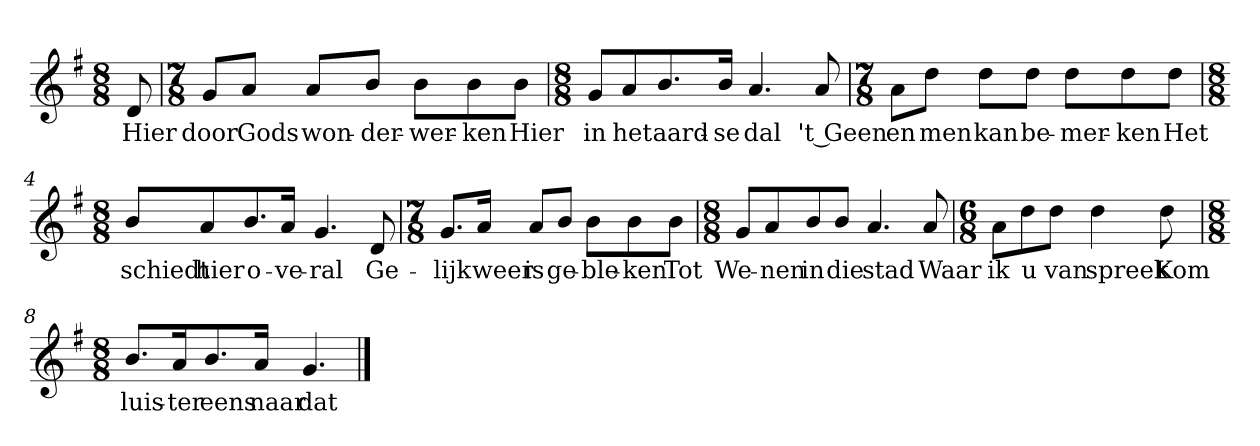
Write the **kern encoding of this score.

**kern	**text
*part1	*part1
*staff1	*staff1
*clefG2	*
*k[f#]	*
*G:	*
*M8/8	*
*MM120	*
=	=
8d	Hier
=1	=1
*M7/8	*
8g/L	door
8a/J	Gods
8a/L	won-
8b/J	-der-
8b\L	-wer-
8b\	-ken
8b\J	Hier
=2	=2
*M8/8	*
8g/L	in
8a/	het
8.b/	aard-
16b/Jk	-se
4.a	dal
8a	't Geen
=3	=3
*M7/8	*
8a\L	en
8dd\J	men
8dd\L	kan
8dd\J	be-
8dd\L	-mer-
8dd\	-ken
8dd\J	Het
=4	=4
*M8/8	*
8b/L	schiedt
8a/	hier
8.b/	o-
16a/Jk	-ve-
4.g	-ral
8d	Ge-
=5	=5
*M7/8	*
8.g/L	-lijk
16a/Jk	weer
8a/L	is
8b/J	ge-
8b\L	-ble-
8b\	-ken
8b\J	Tot
=6	=6
*M8/8	*
8g/L	We-
8a/	-nen
8b/	in
8b/J	die
4.a	stad
8a	Waar
=7	=7
*M6/8	*
8a\L	ik
8dd\	u
8dd\J	van
4dd	spreek
8dd	Kom
=8	=8
*M8/8	*
8.b/L	luis-
16a/K	-ter
8.b/	eens
16a/Jk	naar
4.g	dat
==	==
*-	*-
